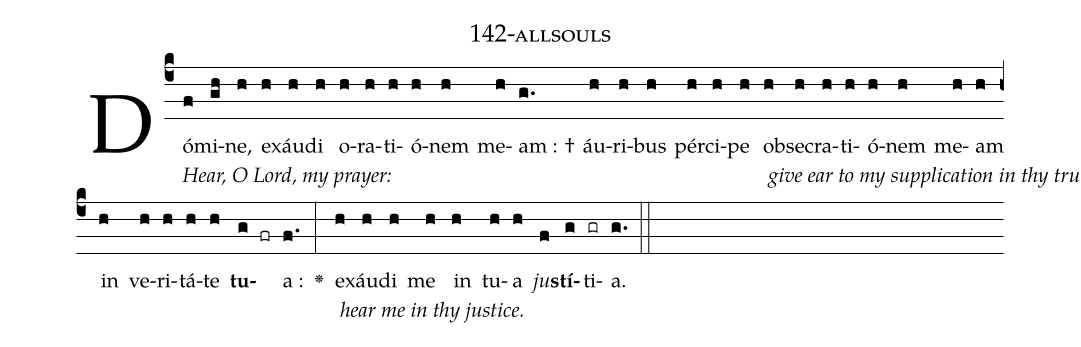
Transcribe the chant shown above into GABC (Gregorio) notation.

name: 142-allsouls;
%%
(c4)Dó[Hear, O Lord, my prayer:](f)mi(gh)ne,(h) ex(h)áu(h)di(h) o(h)ra(h)ti(h)ó(h)nem(h) me(h)am : †(g.) áu(h)ri(h)bus(h) pér(h)ci(h)pe(h) obs[ give ear to my supplication in thy truth:](h)e(h)cra(h)ti(h)ó(h)nem(h) me(h)am(h) in(h) ve(h)ri(h)tá(h)te(h) <b>tu</b>(g fr)a :(f.) <v>\greheightstar</v>(:) ex[ hear me in thy justice.](h)áu(h)di(h) me(h) in(h) tu(h)a(h) <i>ju</i>(f)<b>stí</b>(g)ti(gr)a.(g.) (::)
